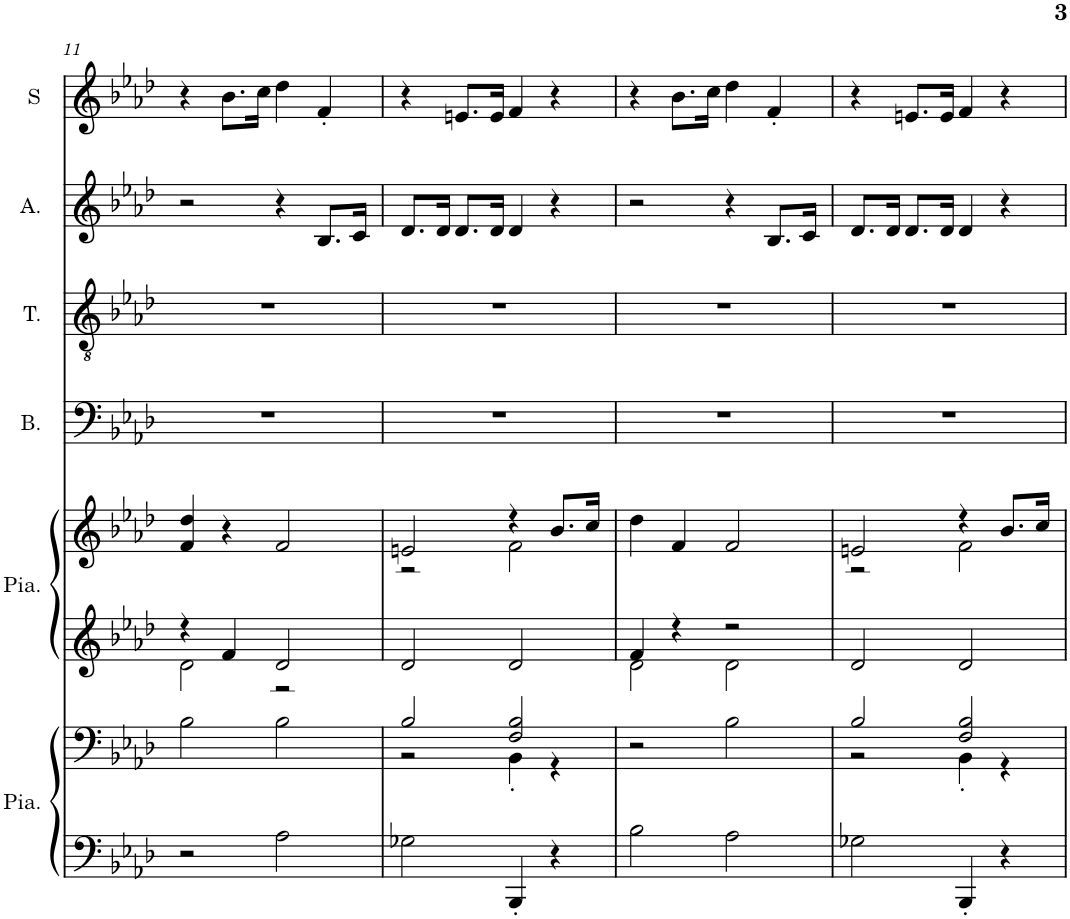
**kern	**kern	**kern	**kern	**kern	**kern	**kern	**kern
*part6	*part6	*part5	*part5	*part4	*part3	*part2	*part1
*staff8	*staff7	*staff6	*staff5	*staff4	*staff3	*staff2	*staff1
*I"Piano, main gauche	*	*I"Piano, main droite	*	*I"Basse	*I"Ténor	*I"Alto	*I"Soprano
*I'Pia.	*	*I'Pia.	*	*I'B.	*I'T.	*I'A.	*I'S
!!LO:PB:g=z
*clefF4	*clefG2	*clefG2	*clefG2	*clefF4	*clefGv2	*clefG2	*clefG2
*k[b-e-a-d-]	*k[b-e-a-d-]	*k[b-e-a-d-]	*k[b-e-a-d-]	*k[b-e-a-d-]	*k[b-e-a-d-]	*k[b-e-a-d-]	*k[b-e-a-d-]
*M4/4	*M4/4	*M4/4	*M4/4	*M4/4	*M4/4	*M4/4	*M4/4
=11	=11	=11	=11	=11	=11	=11	=11
*	*	*^	*	*	*	*	*
2r	2B-\	4r	2d-\	4f/ 4dd-/	1r	1r	2r	4r
.	.	4f/	.	4r	.	.	.	8.b-\L
.	.	.	.	.	.	.	.	16cc\Jk
2A-\	2B-\	2d-/	2r	2f/	.	.	4r	4dd-\
.	.	.	.	.	.	.	8.B-/L	4f'/
.	.	.	.	.	.	.	16c/Jk	.
*	*	*v	*v	*	*	*	*	*
=12	=12	=12	=12	=12	=12	=12	=12
*	*^	*	*^	*	*	*	*
2G-X\	2B-/	2r	2d-/	2en/	2r	1r	1r	8.d-/L	4r
.	.	.	.	.	.	.	.	16d-/Jk	.
.	.	.	.	.	.	.	.	8.d-/L	8.en/L
.	.	.	.	.	.	.	.	16d-/Jk	16e/Jk
4BBB-'/	2F/ 2B-/	4BB-'\	2d-/	4r	2f\	.	.	4d-/	4f/
4r	.	4r	.	8.b-/L	.	.	.	4r	4r
.	.	.	.	16cc/Jk	.	.	.	.	.
*	*v	*v	*	*v	*v	*	*	*	*
=13	=13	=13	=13	=13	=13	=13	=13
*	*	*^	*	*	*	*	*
2B-\	2r	4f/	2d-\	4dd-\	1r	1r	2r	4r
.	.	4r	.	4f/	.	.	.	8.b-\L
.	.	.	.	.	.	.	.	16cc\Jk
2A-\	2B-\	2r	2d-\	2f/	.	.	4r	4dd-\
.	.	.	.	.	.	.	8.B-/L	4f'/
.	.	.	.	.	.	.	16c/Jk	.
*	*	*v	*v	*	*	*	*	*
=14	=14	=14	=14	=14	=14	=14	=14
*	*^	*	*^	*	*	*	*
2G-X\	2B-/	2r	2d-/	2en/	2r	1r	1r	8.d-/L	4r
.	.	.	.	.	.	.	.	16d-/Jk	.
.	.	.	.	.	.	.	.	8.d-/L	8.en/L
.	.	.	.	.	.	.	.	16d-/Jk	16e/Jk
4BBB-'/	2F/ 2B-/	4BB-'\	2d-/	4r	2f\	.	.	4d-/	4f/
4r	.	4r	.	8.b-/L	.	.	.	4r	4r
.	.	.	.	16cc/Jk	.	.	.	.	.
*	*v	*v	*	*v	*v	*	*	*	*
=	=	=	=	=	=	=	=
*-	*-	*-	*-	*-	*-	*-	*-
